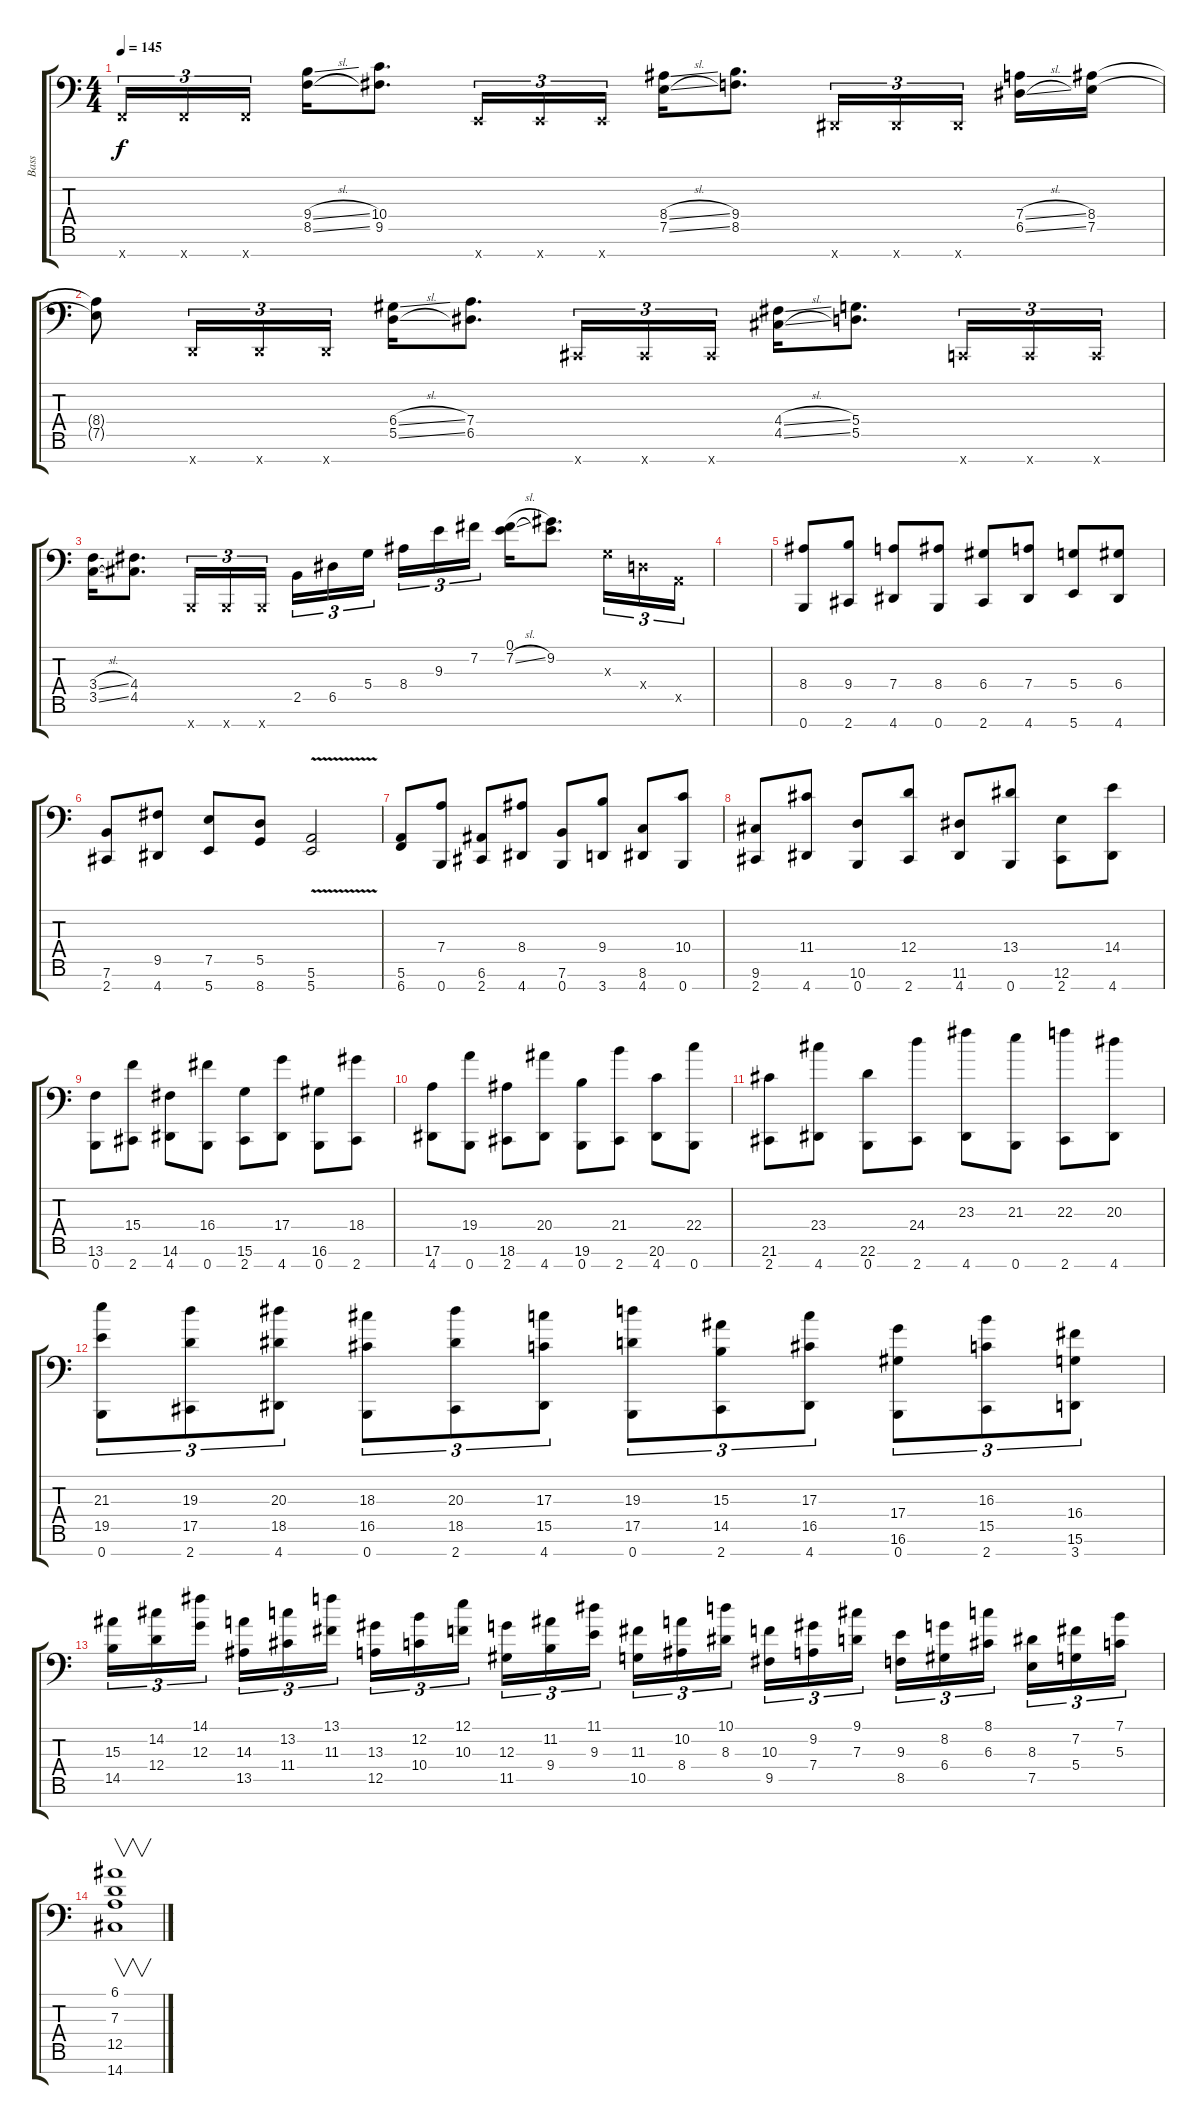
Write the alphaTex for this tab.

\track ("Bass" "Bass") {instrument slapbass1}
\staff {score tabs}
\tuning (E3 B2 G2 D2 A1 E1 B0) {hide}
\ts (4 4)
\tempo 145
\clef f4
\ks c
6.7{x}.16{tu (3 2) dy f} 6.7{x}.16{tu (3 2)} 6.7{x}.16{tu (3 2) beam splitsecondary} (9.4{sl} 8.5{sl}).16 (10.4 9.5).8{d} 5.7{x}.16{tu (3 2)} 5.7{x}.16{tu (3 2)} 5.7{x}.16{tu (3 2)} (8.4{sl} 7.5{sl}).16 (9.4 8.5).8{d} 4.7{x}.16{tu (3 2)} 4.7{x}.16{tu (3 2)} 4.7{x}.16{tu (3 2) beam splitsecondary} (7.4{sl} 6.5{sl}).16 (8.4 7.5).16 |
(8.4{t} 7.5{t}).8 3.7{x}.16{tu (3 2)} 3.7{x}.16{tu (3 2)} 3.7{x}.16{tu (3 2)} (6.4{sl} 5.5{sl}).16 (7.4 6.5).8{d} 2.7{x}.16{tu (3 2)} 2.7{x}.16{tu (3 2)} 2.7{x}.16{tu (3 2) beam splitsecondary} (4.4{sl} 4.5{sl}).16 (5.4 5.5).8{d} 1.7{x}.16{tu (3 2)} 1.7{x}.16{tu (3 2)} 1.7{x}.16{tu (3 2)} |
(3.4{sl} 3.5{sl}).16 (4.4 4.5).8{d} 0.7{x}.16{tu (3 2)} 0.7{x}.16{tu (3 2)} 0.7{x}.16{tu (3 2) beam splitsecondary} 2.5.16{tu (3 2)} 6.5.16{tu (3 2)} 5.4.16{tu (3 2)} 8.4.16{tu (3 2)} 9.3.16{tu (3 2)} 7.2.16{tu (3 2) beam splitsecondary} (0.1 7.2{sl}).16 (0.1{t} 9.2).8{d} 0.3{x}.16{tu (3 2)} 0.4{x}.16{tu (3 2)} 0.5{x}.16{tu (3 2)} |
|
(8.4 0.7).8 (9.4 2.7).8 (7.4 4.7).8 (8.4 0.7).8 (6.4 2.7).8 (7.4 4.7).8 (5.4 5.7).8 (6.4 4.7).8 |
(7.6 2.7).8 (9.5 4.7).8 (7.5 5.7).8 (5.5 8.7).8 (5.6{v} 5.7).2 |
(5.6 6.7).8 (7.4 0.7).8 (6.6 2.7).8 (8.4 4.7).8 (7.6 0.7).8 (9.4 3.7).8 (8.6 4.7).8 (10.4 0.7).8 |
(9.6 2.7).8 (11.4 4.7).8 (10.6 0.7).8 (12.4 2.7).8 (11.6 4.7).8 (13.4 0.7).8 (12.6 2.7).8 (14.4 4.7).8 |
(13.6 0.7).8 (15.4 2.7).8 (14.6 4.7).8 (16.4 0.7).8 (15.6 2.7).8 (17.4 4.7).8 (16.6 0.7).8 (18.4 2.7).8 |
(17.6 4.7).8 (19.4 0.7).8 (18.6 2.7).8 (20.4 4.7).8 (19.6 0.7).8 (21.4 2.7).8 (20.6 4.7).8 (22.4 0.7).8 |
(21.6 2.7).8 (23.4 4.7).8 (22.6 0.7).8 (24.4 2.7).8 (23.3 4.7).8 (21.3 0.7).8 (22.3 2.7).8 (20.3 4.7).8 |
(21.3 19.5 0.7).8{tu (3 2)} (19.3 17.5 2.7).8{tu (3 2)} (20.3 18.5 4.7).8{tu (3 2)} (18.3 16.5 0.7).8{tu (3 2)} (20.3 18.5 2.7).8{tu (3 2)} (17.3 15.5 4.7).8{tu (3 2)} (19.3 17.5 0.7).8{tu (3 2)} (15.3 14.5 2.7).8{tu (3 2)} (17.3 16.5 4.7).8{tu (3 2)} (17.4 16.6 0.7).8{tu (3 2)} (16.3 15.5 2.7).8{tu (3 2)} (16.4 15.6 3.7).8{tu (3 2)} |
(15.3 14.5).16{tu (3 2)} (14.2 12.4).16{tu (3 2)} (14.1 12.3).16{tu (3 2) beam splitsecondary} (14.3 13.5).16{tu (3 2)} (13.2 11.4).16{tu (3 2)} (13.1 11.3).16{tu (3 2)} (13.3 12.5).16{tu (3 2)} (12.2 10.4).16{tu (3 2)} (12.1 10.3).16{tu (3 2) beam splitsecondary} (12.3 11.5).16{tu (3 2)} (11.2 9.4).16{tu (3 2)} (11.1 9.3).16{tu (3 2)} (11.3 10.5).16{tu (3 2)} (10.2 8.4).16{tu (3 2)} (10.1 8.3).16{tu (3 2) beam splitsecondary} (10.3 9.5).16{tu (3 2)} (9.2 7.4).16{tu (3 2)} (9.1 7.3).16{tu (3 2)} (9.3 8.5).16{tu (3 2)} (8.2 6.4).16{tu (3 2)} (8.1 6.3).16{tu (3 2) beam splitsecondary} (8.3 7.5).16{tu (3 2)} (7.2 5.4).16{tu (3 2)} (7.1 5.3).16{tu (3 2)} |
(6.1 7.3 12.5 14.7).1{v}
